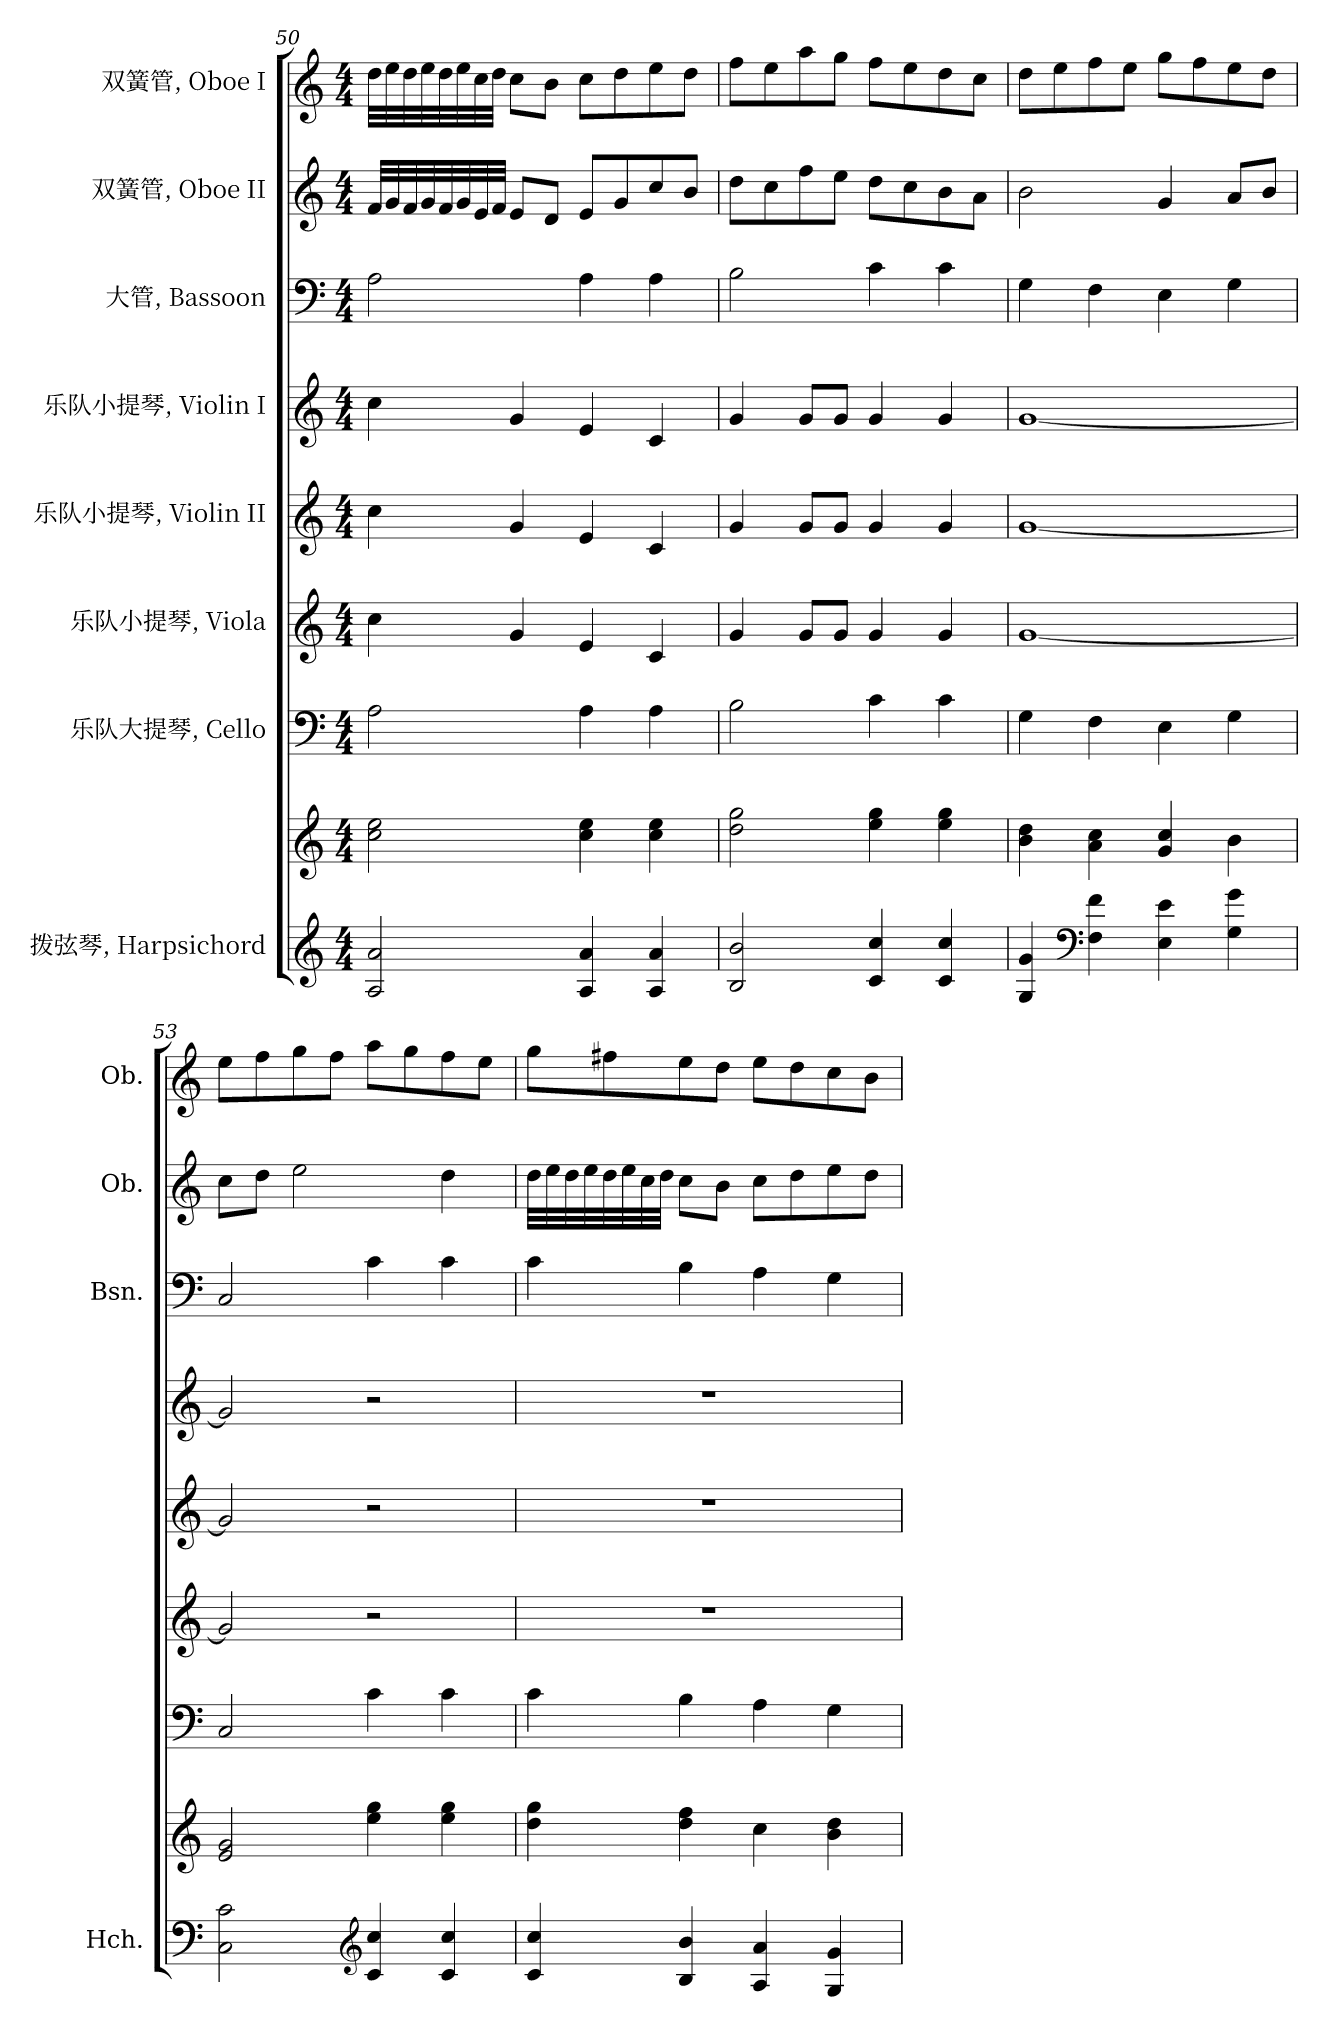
**kern	**kern	**kern	**kern	**kern	**kern	**kern	**kern	**kern
*part8	*part8	*part7	*part6	*part5	*part4	*part3	*part2	*part1
*staff9	*staff8	*staff7	*staff6	*staff5	*staff4	*staff3	*staff2	*staff1
*I"拨弦琴, Harpsichord	*	*I"乐队大提琴, Cello	*I"乐队小提琴, Viola	*I"乐队小提琴, Violin II	*I"乐队小提琴, Violin I	*I"大管, Bassoon	*I"双簧管, Oboe II	*I"双簧管, Oboe I
*I'Hch.	*	*	*	*	*	*I'Bsn.	*I'Ob.	*I'Ob.
*clefG2	*clefG2	*clefF4	*clefG2	*clefG2	*clefG2	*clefF4	*clefG2	*clefG2
*k[]	*k[]	*k[]	*k[]	*k[]	*k[]	*k[]	*k[]	*k[]
*M4/4	*M4/4	*M4/4	*M4/4	*M4/4	*M4/4	*M4/4	*M4/4	*M4/4
=50	=50	=50	=50	=50	=50	=50	=50	=50
2A/ 2a/	2cc\ 2ee\	2A\	4cc\	4cc\	4cc\	2A\	32f/LLL	32dd\LLL
.	.	.	.	.	.	.	32g/	32ee\
.	.	.	.	.	.	.	32f/	32dd\
.	.	.	.	.	.	.	32g/	32ee\
.	.	.	.	.	.	.	32f/	32dd\
.	.	.	.	.	.	.	32g/	32ee\
.	.	.	.	.	.	.	32e/	32cc\
.	.	.	.	.	.	.	32f/JJJ	32dd\JJJ
.	.	.	4g/	4g/	4g/	.	8e/L	8cc\L
.	.	.	.	.	.	.	8d/J	8b\J
4A/ 4a/	4cc\ 4ee\	4A\	4e/	4e/	4e/	4A\	8e/L	8cc\L
.	.	.	.	.	.	.	8g/	8dd\
4A/ 4a/	4cc\ 4ee\	4A\	4c/	4c/	4c/	4A\	8cc/	8ee\
.	.	.	.	.	.	.	8b/J	8dd\J
=51	=51	=51	=51	=51	=51	=51	=51	=51
2B/ 2b/	2dd\ 2gg\	2B\	4g/	4g/	4g/	2B\	8dd\L	8ff\L
.	.	.	.	.	.	.	8cc\	8ee\
.	.	.	8g/L	8g/L	8g/L	.	8ff\	8aa\
.	.	.	8g/J	8g/J	8g/J	.	8ee\J	8gg\J
4c/ 4cc/	4ee\ 4gg\	4c\	4g/	4g/	4g/	4c\	8dd\L	8ff\L
.	.	.	.	.	.	.	8cc\	8ee\
4c/ 4cc/	4ee\ 4gg\	4c\	4g/	4g/	4g/	4c\	8b\	8dd\
.	.	.	.	.	.	.	8a\J	8cc\J
!!LO:PB:g=z
=52	=52	=52	=52	=52	=52	=52	=52	=52
4G/ 4g/	4b\ 4dd\	4G\	[1g	[1g	[1g	4G\	2b\	8dd\L
.	.	.	.	.	.	.	.	8ee\
*clefF4	*	*	*	*	*	*	*	*
4F\ 4f\	4a\ 4cc\	4F\	.	.	.	4F\	.	8ff\
.	.	.	.	.	.	.	.	8ee\J
4E\ 4e\	4g/ 4cc/	4E\	.	.	.	4E\	4g/	8gg\L
.	.	.	.	.	.	.	.	8ff\
4G\ 4g\	4b\	4G\	.	.	.	4G\	8a/L	8ee\
.	.	.	.	.	.	.	8b/J	8dd\J
=53	=53	=53	=53	=53	=53	=53	=53	=53
2C\ 2c\	2e/ 2g/	2C/	2g/]	2g/]	2g/]	2C/	8cc\L	8ee\L
.	.	.	.	.	.	.	8dd\J	8ff\
.	.	.	.	.	.	.	2ee\	8gg\
.	.	.	.	.	.	.	.	8ff\J
*clefG2	*	*	*	*	*	*	*	*
4c/ 4cc/	4ee\ 4gg\	4c\	2r	2r	2r	4c\	.	8aa\L
.	.	.	.	.	.	.	.	8gg\
4c/ 4cc/	4ee\ 4gg\	4c\	.	.	.	4c\	4dd\	8ff\
.	.	.	.	.	.	.	.	8ee\J
=54	=54	=54	=54	=54	=54	=54	=54	=54
4c/ 4cc/	4dd\ 4gg\	4c\	1r	1r	1r	4c\	32dd\LLL	8gg\L
.	.	.	.	.	.	.	32ee\	.
.	.	.	.	.	.	.	32dd\	.
.	.	.	.	.	.	.	32ee\	.
.	.	.	.	.	.	.	32dd\	8ff#X\
.	.	.	.	.	.	.	32ee\	.
.	.	.	.	.	.	.	32cc\	.
.	.	.	.	.	.	.	32dd\JJJ	.
4B/ 4b/	4dd\ 4ff\	4B\	.	.	.	4B\	8cc\L	8ee\
.	.	.	.	.	.	.	8b\J	8dd\J
4A/ 4a/	4cc\	4A\	.	.	.	4A\	8cc\L	8ee\L
.	.	.	.	.	.	.	8dd\	8dd\
4G/ 4g/	4b\ 4dd\	4G\	.	.	.	4G\	8ee\	8cc\
.	.	.	.	.	.	.	8dd\J	8b\J
=	=	=	=	=	=	=	=	=
*-	*-	*-	*-	*-	*-	*-	*-	*-
